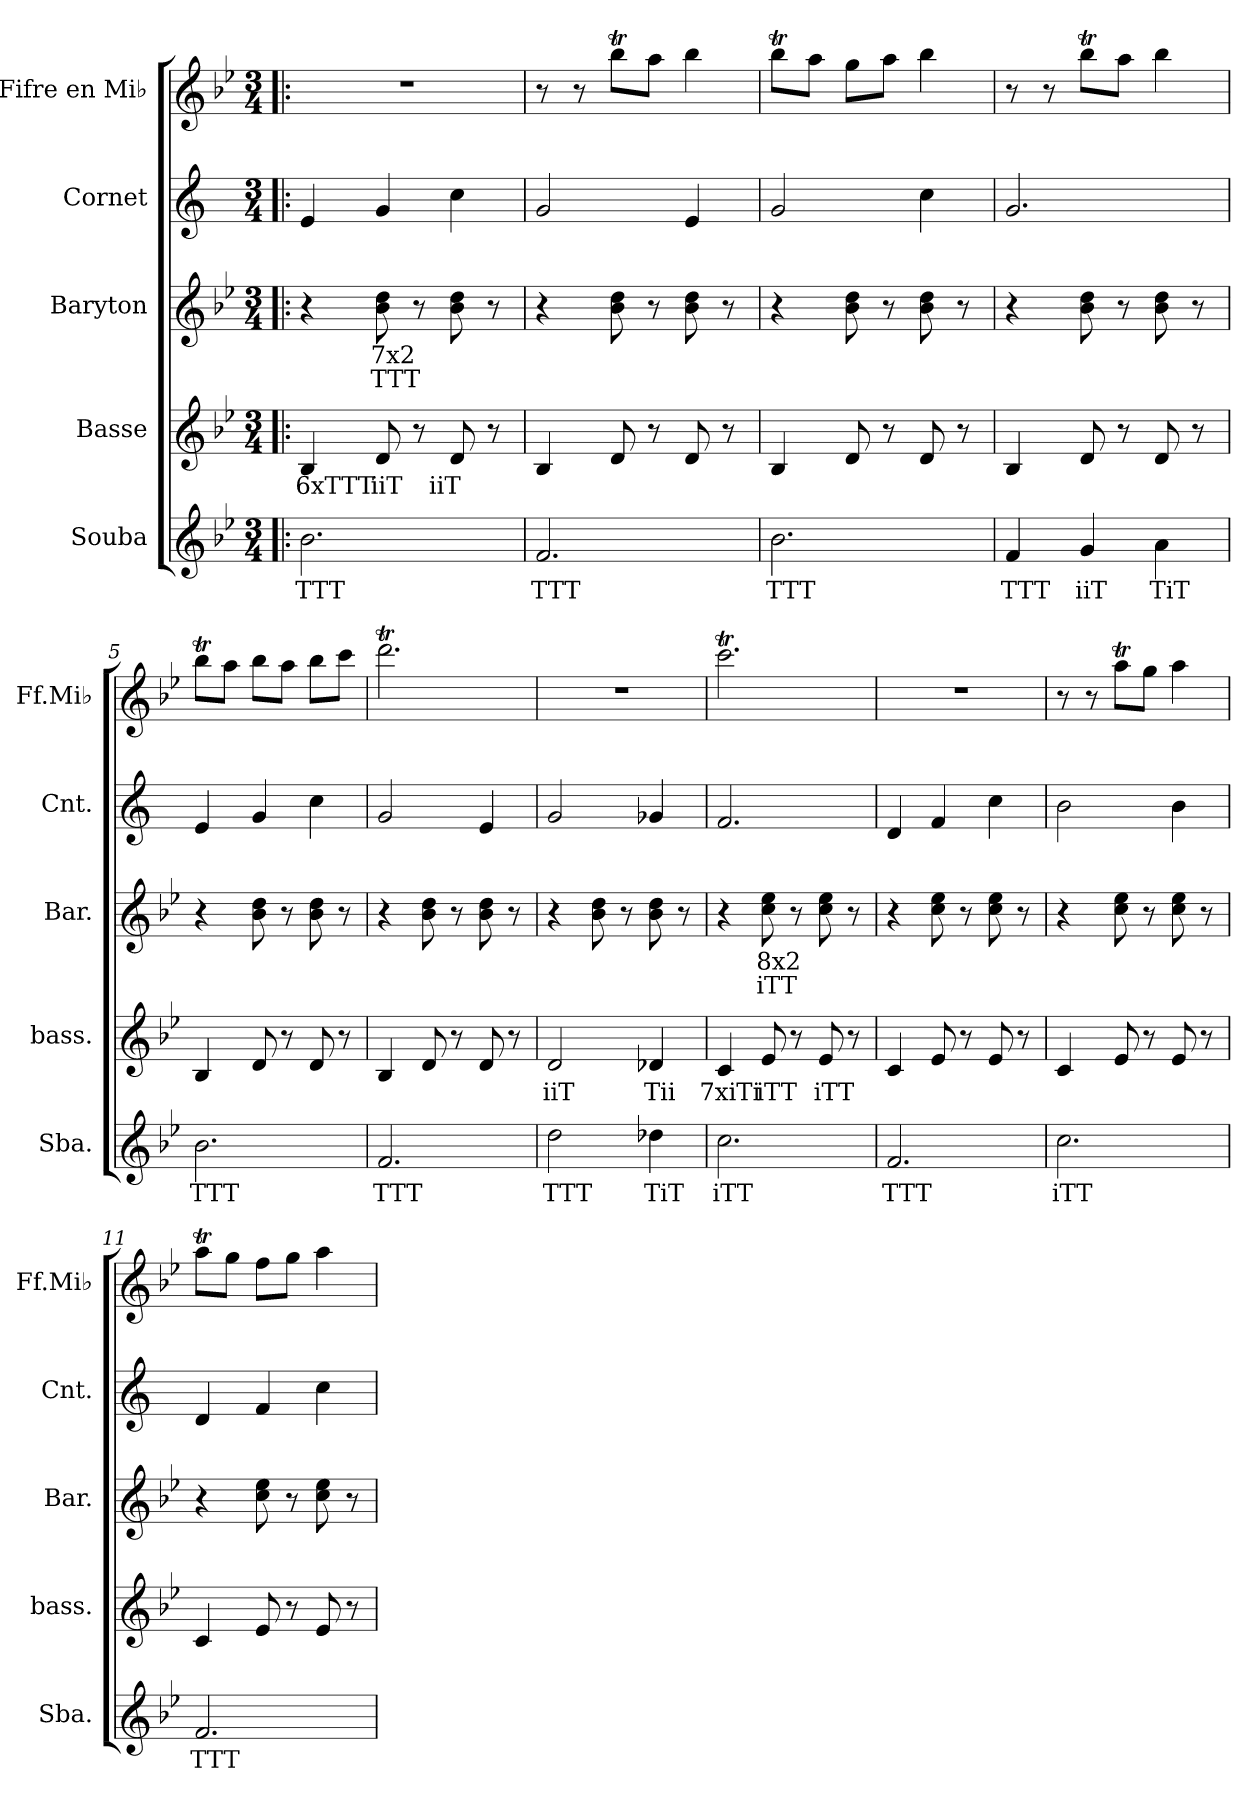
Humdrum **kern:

**kern	**text	**kern	**text	**kern	**text	**text	**kern	**kern
*part5	*part5	*part4	*part4	*part3	*part3	*part3	*part2	*part1
*staff5	*staff5	*staff4	*staff4	*staff3	*staff3	*staff3	*staff2	*staff1
*I"Souba	*	*I"Basse	*	*I"Baryton	*	*	*I"Cornet	*I"Fifre en Mi♭
*I'Sba.	*	*I'bass.	*	*I'Bar.	*	*	*I'Cnt.	*I'Ff.Mi♭
*clefG2	*	*clefG2	*	*clefG2	*	*	*clefG2	*clefG2
*ITrd15c26	*	*ITrd8c14	*	*ITrd8c14	*	*	*ITrd1c2	*ITrd-9c-15
*k[b-e-]	*	*k[b-e-]	*	*k[b-e-]	*	*	*k[b-e-]	*k[b-e-]
*M3/4	*	*M3/4	*	*M3/4	*	*	*M3/4	*M3/4
*MM180	*	*MM180	*	*MM180	*	*	*MM180	*MM180
=1!|:	=1!|:	=1!|:	=1!|:	=1!|:	=1!|:	=1!|:	=1!|:	=1!|:
!	!LO:LY:b	!	!LO:LY:b	!	!	!	!	!
2.BB-\	TTT	4BB-/	6xTTT	4r	.	.	4d/	2.r
!	!	!	!LO:LY:b	!	!LO:LY:b	!LO:LY:b	!	!
.	.	8D/	iiT	8B-\ 8d\	7x2	TTT	4f/	.
.	.	8r	.	8r	.	.	.	.
!	!	!	!LO:LY:b	!	!	!	!	!
.	.	8D/	iiT	8B-\ 8d\	.	.	4b-\	.
.	.	8r	.	8r	.	.	.	.
=2	=2	=2	=2	=2	=2	=2	=2	=2
!	!LO:LY:b	!	!	!	!	!	!	!
2.FF/	TTT	4BB-/	.	4r	.	.	2f/	8r
.	.	.	.	.	.	.	.	8r
.	.	8D/	.	8B-\ 8d\	.	.	.	8bbb-T\L
.	.	8r	.	8r	.	.	.	8aaa\J
.	.	8D/	.	8B-\ 8d\	.	.	4d/	4bbb-\
.	.	8r	.	8r	.	.	.	.
=3	=3	=3	=3	=3	=3	=3	=3	=3
!	!LO:LY:b	!	!	!	!	!	!	!
2.BB-\	TTT	4BB-/	.	4r	.	.	2f/	8bbb-T\L
.	.	.	.	.	.	.	.	8aaa\J
.	.	8D/	.	8B-\ 8d\	.	.	.	8ggg\L
.	.	8r	.	8r	.	.	.	8aaa\J
.	.	8D/	.	8B-\ 8d\	.	.	4b-\	4bbb-\
.	.	8r	.	8r	.	.	.	.
=4	=4	=4	=4	=4	=4	=4	=4	=4
!	!LO:LY:b	!	!	!	!	!	!	!
4FF/	TTT	4BB-/	.	4r	.	.	2.f/	8r
.	.	.	.	.	.	.	.	8r
!	!LO:LY:b	!	!	!	!	!	!	!
4GG/	iiT	8D/	.	8B-\ 8d\	.	.	.	8bbb-T\L
.	.	8r	.	8r	.	.	.	8aaa\J
!	!LO:LY:b	!	!	!	!	!	!	!
4AA\	TiT	8D/	.	8B-\ 8d\	.	.	.	4bbb-\
.	.	8r	.	8r	.	.	.	.
!!LO:LB:g=z
=5	=5	=5	=5	=5	=5	=5	=5	=5
!	!LO:LY:b	!	!	!	!	!	!	!
2.BB-\	TTT	4BB-/	.	4r	.	.	4d/	8bbb-T\L
.	.	.	.	.	.	.	.	8aaa\J
.	.	8D/	.	8B-\ 8d\	.	.	4f/	8bbb-\L
.	.	8r	.	8r	.	.	.	8aaa\J
.	.	8D/	.	8B-\ 8d\	.	.	4b-\	8bbb-\L
.	.	8r	.	8r	.	.	.	8cccc\J
=6	=6	=6	=6	=6	=6	=6	=6	=6
!	!LO:LY:b	!	!	!	!	!	!	!
2.FF/	TTT	4BB-/	.	4r	.	.	2f/	2.ddddt\
.	.	8D/	.	8B-\ 8d\	.	.	.	.
.	.	8r	.	8r	.	.	.	.
.	.	8D/	.	8B-\ 8d\	.	.	4d/	.
.	.	8r	.	8r	.	.	.	.
=7	=7	=7	=7	=7	=7	=7	=7	=7
!	!LO:LY:b	!	!LO:LY:b	!	!	!	!	!
2D\	TTT	2D/	iiT	4r	.	.	2f/	2.r
.	.	.	.	8B-\ 8d\	.	.	.	.
.	.	.	.	8r	.	.	.	.
!	!LO:LY:b	!	!LO:LY:b	!	!	!	!	!
4D-X\	TiT	4D-X/	Tii	8B-\ 8d\	.	.	4f-X/	.
.	.	.	.	8r	.	.	.	.
=8	=8	=8	=8	=8	=8	=8	=8	=8
!	!LO:LY:b	!	!LO:LY:b	!	!	!	!	!
2.C\	iTT	4C/	7xiTi	4r	.	.	2.e-/	2.ccccT\
!	!	!	!LO:LY:b	!	!LO:LY:b	!LO:LY:b	!	!
.	.	8E-/	iTT	8c\ 8e-\	8x2	iTT	.	.
.	.	8r	.	8r	.	.	.	.
!	!	!	!LO:LY:b	!	!	!	!	!
.	.	8E-/	iTT	8c\ 8e-\	.	.	.	.
.	.	8r	.	8r	.	.	.	.
=9	=9	=9	=9	=9	=9	=9	=9	=9
!	!LO:LY:b	!	!	!	!	!	!	!
2.FF/	TTT	4C/	.	4r	.	.	4c/	2.r
.	.	8E-/	.	8c\ 8e-\	.	.	4e-/	.
.	.	8r	.	8r	.	.	.	.
.	.	8E-/	.	8c\ 8e-\	.	.	4b-\	.
.	.	8r	.	8r	.	.	.	.
!!LO:PB:g=z
=10	=10	=10	=10	=10	=10	=10	=10	=10
!	!LO:LY:b	!	!	!	!	!	!	!
2.C\	iTT	4C/	.	4r	.	.	2a\	8r
.	.	.	.	.	.	.	.	8r
.	.	8E-/	.	8c\ 8e-\	.	.	.	8aaat\L
.	.	8r	.	8r	.	.	.	8ggg\J
.	.	8E-/	.	8c\ 8e-\	.	.	4a\	4aaa\
.	.	8r	.	8r	.	.	.	.
=11	=11	=11	=11	=11	=11	=11	=11	=11
!	!LO:LY:b	!	!	!	!	!	!	!
2.FF/	TTT	4C/	.	4r	.	.	4c/	8aaat\L
.	.	.	.	.	.	.	.	8ggg\J
.	.	8E-/	.	8c\ 8e-\	.	.	4e-/	8fff\L
.	.	8r	.	8r	.	.	.	8ggg\J
.	.	8E-/	.	8c\ 8e-\	.	.	4b-\	4aaa\
.	.	8r	.	8r	.	.	.	.
=	=	=	=	=	=	=	=	=
*-	*-	*-	*-	*-	*-	*-	*-	*-
